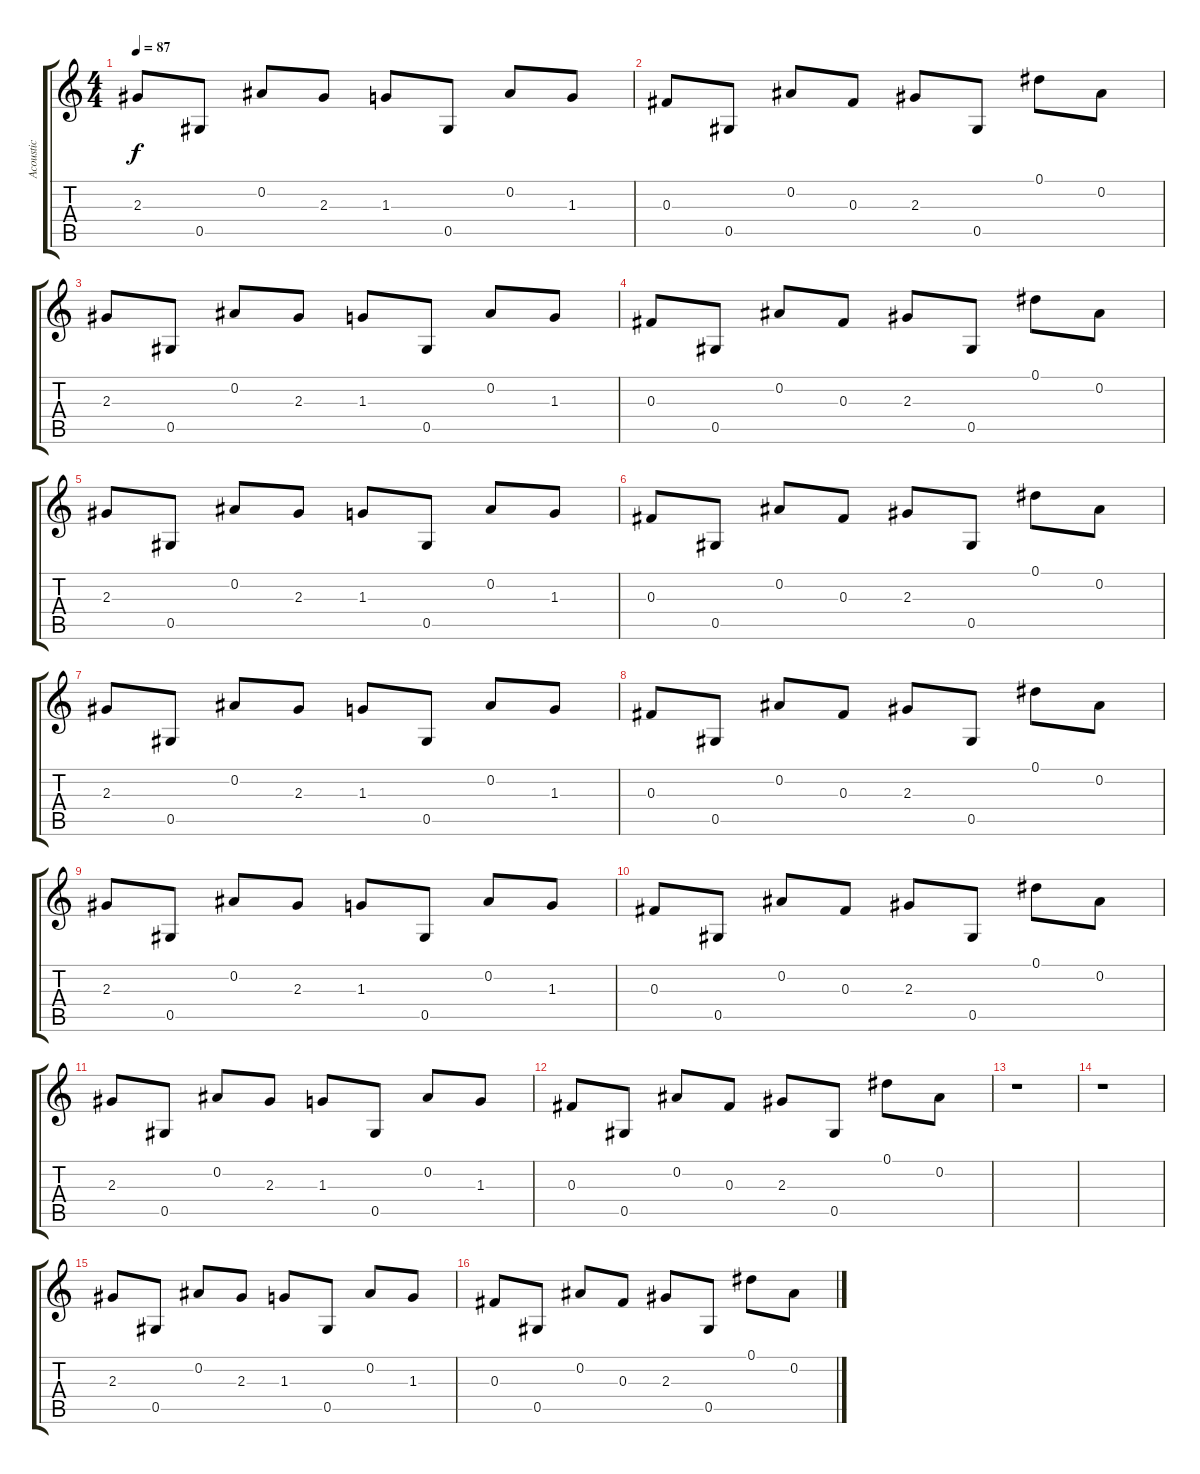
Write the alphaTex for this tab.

\track ("Acoustic" "Acoustic") {instrument electricguitarclean}
\staff {score tabs}
\tuning (Eb4 Bb3 Gb3 Db3 Ab2 Eb2) {hide}
\ts (4 4)
\tempo 87
\clef g2
\ks c
2.3.8{dy f instrument electricguitarclean} 0.5.8 0.2.8 2.3.8 1.3.8 0.5.8 0.2.8 1.3.8 |
0.3.8 0.5.8 0.2.8 0.3.8 2.3.8 0.5.8 0.1.8 0.2.8 |
2.3.8 0.5.8 0.2.8 2.3.8 1.3.8 0.5.8 0.2.8 1.3.8 |
0.3.8 0.5.8 0.2.8 0.3.8 2.3.8 0.5.8 0.1.8 0.2.8 |
2.3.8 0.5.8 0.2.8 2.3.8 1.3.8 0.5.8 0.2.8 1.3.8 |
0.3.8 0.5.8 0.2.8 0.3.8 2.3.8 0.5.8 0.1.8 0.2.8 |
2.3.8 0.5.8 0.2.8 2.3.8 1.3.8 0.5.8 0.2.8 1.3.8 |
0.3.8 0.5.8 0.2.8 0.3.8 2.3.8 0.5.8 0.1.8 0.2.8 |
2.3.8 0.5.8 0.2.8 2.3.8 1.3.8 0.5.8 0.2.8 1.3.8 |
0.3.8 0.5.8 0.2.8 0.3.8 2.3.8 0.5.8 0.1.8 0.2.8 |
2.3.8 0.5.8 0.2.8 2.3.8 1.3.8 0.5.8 0.2.8 1.3.8 |
0.3.8 0.5.8 0.2.8 0.3.8 2.3.8 0.5.8 0.1.8 0.2.8 |
r.1 |
r.1 |
2.3.8 0.5.8 0.2.8 2.3.8 1.3.8 0.5.8 0.2.8 1.3.8 |
0.3.8 0.5.8 0.2.8 0.3.8 2.3.8 0.5.8 0.1.8 0.2.8
